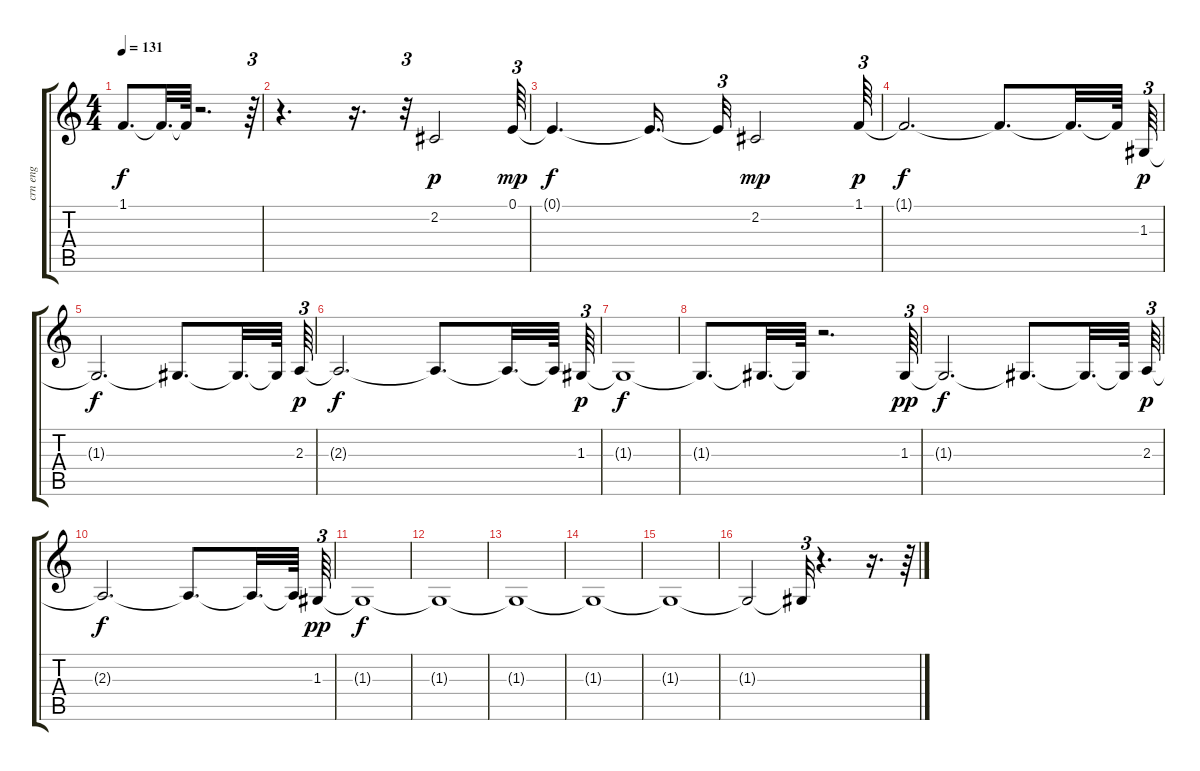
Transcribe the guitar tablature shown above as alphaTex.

\track ("crn eng" "crn eng") {instrument englishhorn}
\staff {score tabs}
\tuning (E4 B3 G3 D3 A2 E2) {hide}
\ts (4 4)
\tempo 131
\clef g2
\ks c
1.1{t}.8{d dy f} 1.1{t}.32{d} 1.1{t}.64 r.2{d} r.64{tu (3 2)} |
r.4{d} r.16{d} r.32{tu (3 2)} 2.2.2{dy p} 0.1.64{tu (3 2) dy mp} |
0.1{t}.4{d dy f} 0.1{t}.16{d} 0.1{t}.32{tu (3 2)} 2.2.2{dy mp} 1.1.64{tu (3 2) dy p} |
1.1{t}.2{d dy f} 1.1{t}.8{d} 1.1{t}.32{d} 1.1{t}.64 1.3.64{tu (3 2) dy p} |
1.3{t}.2{d dy f} 1.3{t}.8{d} 1.3{t}.32{d} 1.3{t}.64 2.3.64{tu (3 2) dy p} |
2.3{t}.2{d dy f} 2.3{t}.8{d} 2.3{t}.32{d} 2.3{t}.64 1.3.64{tu (3 2) dy p} |
1.3{t}.1{dy f} |
1.3{t}.8{d} 1.3{t}.32{d} 1.3{t}.64 r.2{d} 1.3.64{tu (3 2) dy pp} |
1.3{t}.2{d dy f} 1.3{t}.8{d} 1.3{t}.32{d} 1.3{t}.64 2.3.64{tu (3 2) dy p} |
2.3{t}.2{d dy f} 2.3{t}.8{d} 2.3{t}.32{d} 2.3{t}.64 1.3.64{tu (3 2) dy pp} |
1.3{t}.1{dy f} |
1.3{t}.1 |
1.3{t}.1 |
1.3{t}.1 |
1.3{t}.1 |
1.3{t}.2 1.3{t}.32{tu (3 2)} r.4{d} r.16{d} r.64{tu (3 2)}
